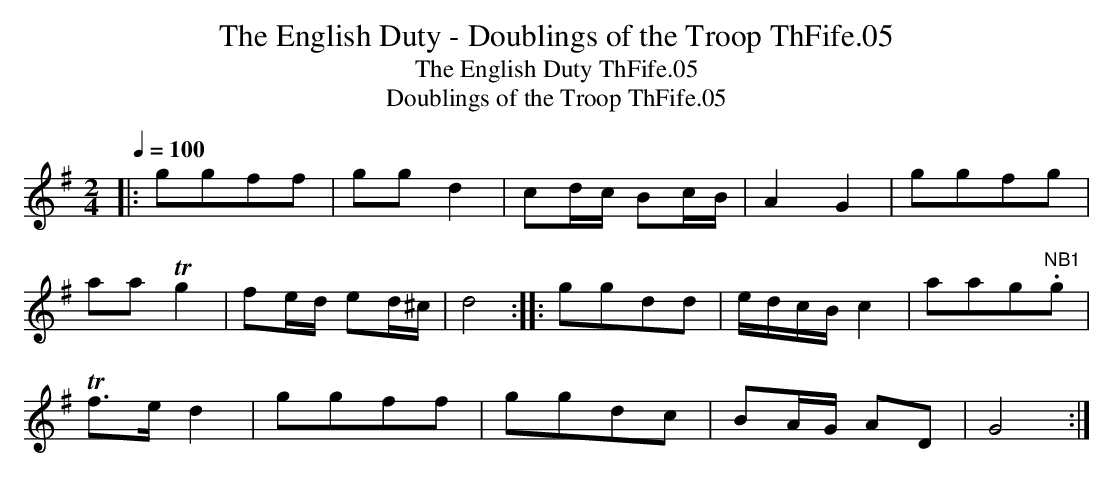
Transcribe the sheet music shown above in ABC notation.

X:1
T:English Duty - Doublings of the Troop ThFife.05, The
T:English Duty ThFife.05, The
T:Doublings of the Troop ThFife.05
M:2/4
L:1/8
Q:1/4=100
K:G
|: ggff | gg d2 | cd/c/ Bc/B/ | A2 G2 | ggfg |
aa !trill!g2 | fe/d/ ed/^c/ | d4 :||: ggdd | e/d/c/B/ c2 | aag"^NB1".g |
!trill!f>e d2 | ggff | ggdc | BA/G/ AD | G4 :|
